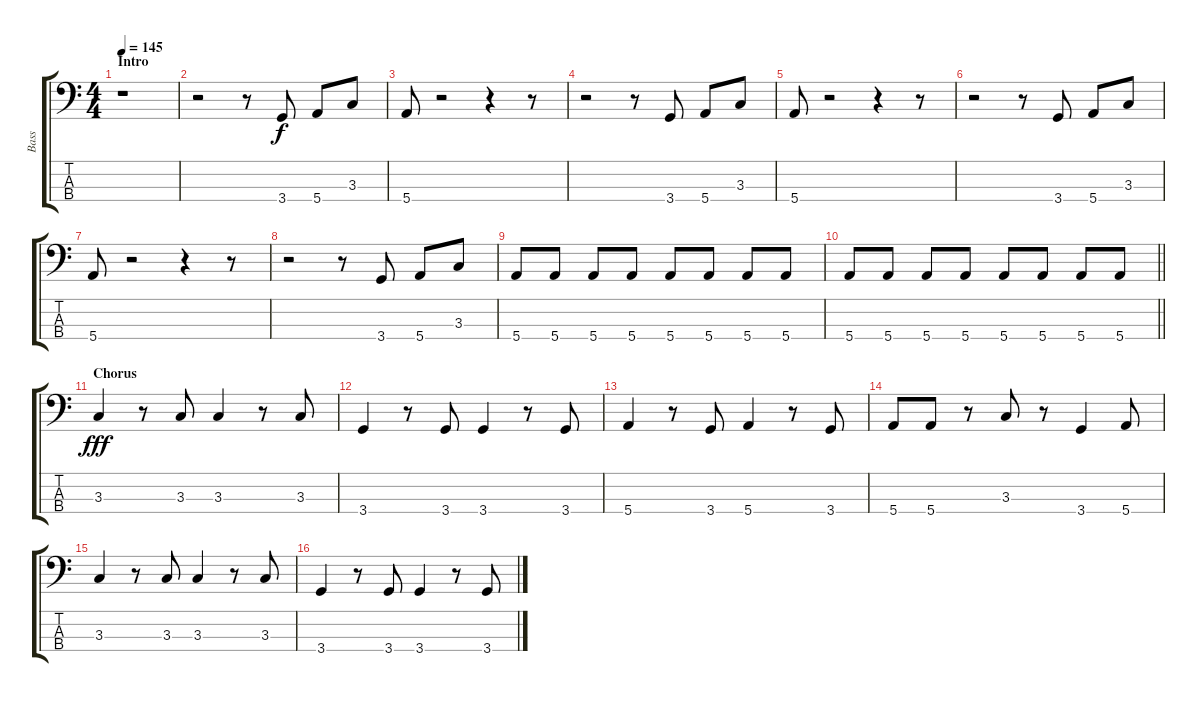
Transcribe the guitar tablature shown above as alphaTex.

\track ("Bass" "Bass") {instrument electricbasspick}
\staff {score tabs}
\tuning (G2 D2 A1 E1) {hide}
\ts (4 4)
\section ("" "Intro")
\tempo 145
\clef f4
\ks c
r.1{dy f instrument electricbasspick} |
r.2 r.8 3.4.8 5.4.8 3.3.8 |
5.4.8 r.2 r.4 r.8 |
r.2 r.8 3.4.8 5.4.8 3.3.8 |
5.4.8 r.2 r.4 r.8 |
r.2 r.8 3.4.8 5.4.8 3.3.8 |
5.4.8 r.2 r.4 r.8 |
r.2 r.8 3.4.8 5.4.8 3.3.8 |
5.4.8 5.4.8 5.4.8 5.4.8 5.4.8 5.4.8 5.4.8 5.4.8 |
\barLineRight lightlight
5.4.8 5.4.8 5.4.8 5.4.8 5.4.8 5.4.8 5.4.8 5.4.8 |
\section ("" "Chorus")
3.3.4{dy fff} r.8 3.3.8 3.3.4 r.8 3.3.8 |
3.4.4 r.8 3.4.8 3.4.4 r.8 3.4.8 |
5.4.4 r.8 3.4.8 5.4.4 r.8 3.4.8 |
5.4.8 5.4.8 r.8 3.3.8 r.8 3.4.4 5.4.8 |
3.3.4 r.8 3.3.8 3.3.4 r.8 3.3.8 |
3.4.4 r.8 3.4.8 3.4.4 r.8 3.4.8
